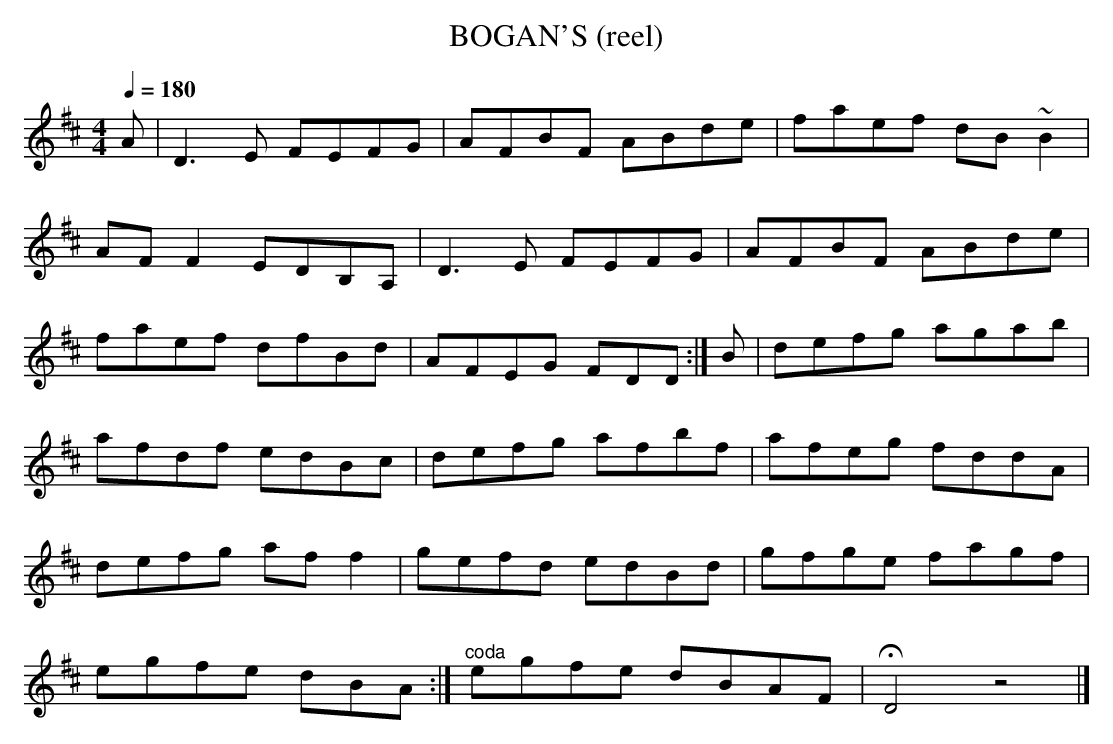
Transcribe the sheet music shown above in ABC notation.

X:1
T:BOGAN'S (reel)
L:1/8
Q:1/4=180
M:4/4
K:D
A|D3E FEFG|AFBF ABde|faef dB~B2|
AFF2 EDB,A,|D3E FEFG|AFBF ABde|
faef dfBd|AFEG FDD :|B|defg agab|
afdf edBc|defg afbf|afeg fddA|
defg aff2|gefd edBd|gfge fagf|
egfe dBA :|"^coda"egfe dBAF|HD4z4|]
